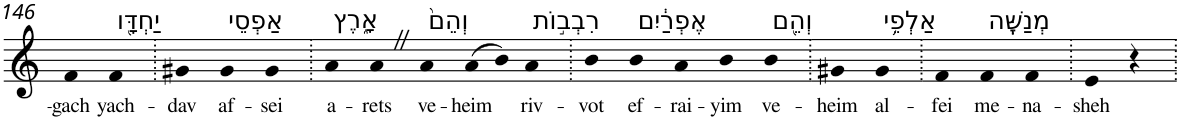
**kern	**text
*part1	*part1
*staff1	*staff1
*I"Piano	*
*I'Pno	*
!!LO:PB:g=z
*clefG2	*
*k[]	*
=146	=146
!	!LO:LY:b
4f	-gach
!LO:TX:a:t=יַחְדָּ֖ו	!
!	!LO:LY:b
4f	yach-
=147.	=147.
!	!LO:LY:b
4g#X	-dav
!LO:TX:a:t=אַפְסֵי	!
!	!LO:LY:b
4g#	af-
!	!LO:LY:b
4g#	-sei
=148.	=148.
!LO:TX:a:t=אָ֑רֶץ	!
!	!LO:LY:b
4a	a-
!	!LO:LY:b
4aZ	-rets
!LO:TX:a:t=וְהֵם֙	!
!	!LO:LY:b
4a	ve-
!	!LO:LY:b
(8a	-heim
8b)	.
!LO:TX:a:t=רִבְב֣וֹת	!
!	!LO:LY:b
4a	riv-
=149.	=149.
!	!LO:LY:b
4b	-vot
!LO:TX:a:t=אֶפְרַ֔יִם	!
!	!LO:LY:b
4b	ef-
!	!LO:LY:b
4a	-rai-
!	!LO:LY:b
4b	-yim
!LO:TX:a:t=וְהֵ֖ם	!
!	!LO:LY:b
4b	ve-
=150.	=150.
!	!LO:LY:b
4g#X	-heim
!LO:TX:a:t=אַלְפֵ֥י	!
!	!LO:LY:b
4g#	al-
=151.	=151.
!	!LO:LY:b
4f	-fei
!LO:TX:a:t=מְנַשֶּֽׁה	!
!	!LO:LY:b
4f	me-
!	!LO:LY:b
4f	-na-
=152.	=152.
!	!LO:LY:b
4e	-sheh
4r	.
=.	=.
*-	*-
